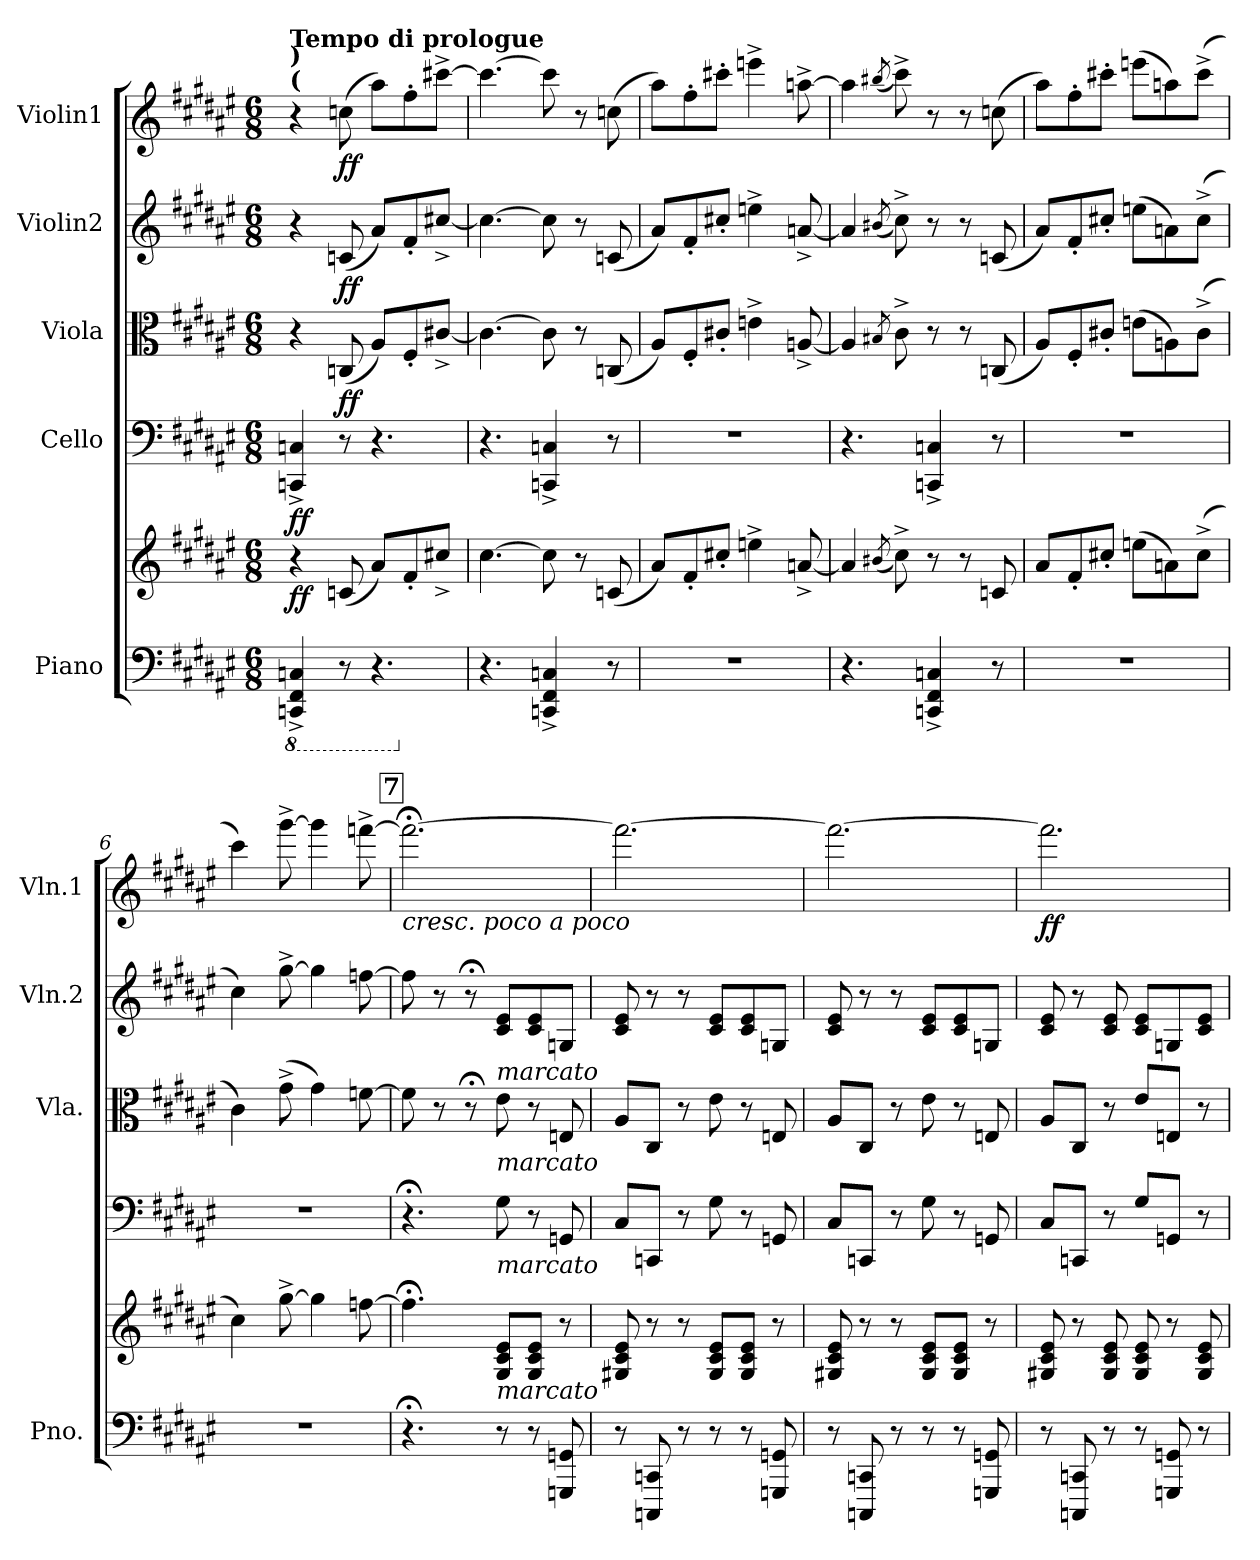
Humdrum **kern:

**kern	**kern	**dynam	**kern	**dynam	**kern	**dynam	**kern	**dynam	**kern	**dynam
*part5	*part5	*part5	*part4	*part4	*part3	*part3	*part2	*part2	*part1	*part1
*staff6	*staff5	*staff5/6	*staff4	*staff4	*staff3	*staff3	*staff2	*staff2	*staff1	*staff1
*I"Piano	*	*	*I"Cello	*	*I"Viola	*	*I"Violin2	*	*I"Violin1	*
*I'Pno.	*	*	*	*	*I'Vla.	*	*I'Vln.2	*	*I'Vln.1	*
*clefF4	*clefG2	*	*clefF4	*	*clefC3	*	*clefG2	*	*clefG2	*
*k[f#c#g#d#a#e#]	*k[f#c#g#d#a#e#]	*	*k[f#c#g#d#a#e#]	*	*k[f#c#g#d#a#e#]	*	*k[f#c#g#d#a#e#]	*	*k[f#c#g#d#a#e#]	*
*M6/8	*M6/8	*	*M6/8	*	*M6/8	*	*M6/8	*	*M6/8	*
*8ba	*	*	*	*	*	*	*	*	*	*
*MM192	*MM192	*	*MM192	*	*MM192	*	*MM192	*	*MM192	*
=1	=1	=1	=1	=1	=1	=1	=1	=1	=1	=1
!	!	!	!	!	!	!	!	!	!LO:TX:a:B:t=Tempo di prologue	!
!	!	!	!	!	!	!	!	!	!LO:TX:a:B:t=(	!
!	!	!	!	!	!	!	!	!	!LO:TX:a:B:t=)	!
!	!	!LO:DY:b	!	!LO:DY:b	!	!	!	!	!	!
4CCCn/^ 4FFF#/^ 4CCn/^	4r	ff	4CCn/^ 4Cn/^	ff	4r	.	4r	.	4r	.
!	!	!	!	!	!	!LO:DY:b	!	!LO:DY:b	!	!LO:DY:b
8r	(<8cn/	.	8r	.	(<8Cn/	ff	(<8cn/	ff	(>8ccn\	ff
4.r	8a#/L)	.	4.r	.	8A#/L)	.	8a#/L)	.	8aa#\L)	.
.	8f#'/	.	.	.	8F#'/	.	8f#'/	.	8ff#'\	.
.	8cc#X^/J	.	.	.	[8c#X^/J	.	[8cc#X^/J	.	[8ccc#X^\J	.
=2	=2	=2	=2	=2	=2	=2	=2	=2	=2	=2
*X8ba	*	*	*	*	*	*	*	*	*	*
4.r	[4.cc#\	.	4.r	.	4.c#\_	.	4.cc#\_	.	4.ccc#\_	.
*8ba	*	*	*	*	*	*	*	*	*	*
4CCCn/^ 4FFF#/^ 4CCn/^	8cc#\]	.	4CCn/^ 4Cn/^	.	8c#\]	.	8cc#\]	.	8ccc#\]	.
.	8r	.	.	.	8r	.	8r	.	8r	.
8r	(<8cn/	.	8r	.	(<8Cn/	.	(<8cn/	.	(>8ccn\	.
=3	=3	=3	=3	=3	=3	=3	=3	=3	=3	=3
*X8ba	*	*	*	*	*	*	*	*	*	*
2.r	8a#/L)	.	2.r	.	8A#/L)	.	8a#/L)	.	8aa#\L)	.
.	8f#'/	.	.	.	8F#'/	.	8f#'/	.	8ff#'\	.
.	8cc#X'/J	.	.	.	8c#X'/J	.	8cc#X'/J	.	8ccc#X'\J	.
.	4een^\	.	.	.	4en^\	.	4een^\	.	4eeen^\	.
.	[8an^/	.	.	.	[8An^/	.	[8an^/	.	[8aan^\	.
=4	=4	=4	=4	=4	=4	=4	=4	=4	=4	=4
4.r	4a/]	.	4.r	.	4A/]	.	4a/]	.	4aa\]	.
.	(>8qb#X/	.	.	.	8qB#X/	.	(>8qb#X/	.	(>8qbb#X/	.
.	8cc#^\)	.	.	.	8c#^\	.	8cc#^\)	.	8ccc#^\)	.
*8ba	*	*	*	*	*	*	*	*	*	*
4CCCn/^ 4FFF#/^ 4CCn/^	8r	.	4CCn/^ 4Cn/^	.	8r	.	8r	.	8r	.
.	8r	.	.	.	8r	.	8r	.	8r	.
8r	8cn/	.	8r	.	(<8Cn/	.	(<8cn/	.	(>8ccn\	.
=5	=5	=5	=5	=5	=5	=5	=5	=5	=5	=5
*X8ba	*	*	*	*	*	*	*	*	*	*
2.r	8a#/L	.	2.r	.	8A#/L)	.	8a#/L)	.	8aa#\L)	.
.	8f#'/	.	.	.	8F#'/	.	8f#'/	.	8ff#'\	.
.	8cc#X'/J	.	.	.	8c#X'/J	.	8cc#X'/J	.	8ccc#X'\J	.
.	(>8een\L	.	.	.	(>8en\L	.	(>8een\L	.	(>8eeen\L	.
.	8an\)	.	.	.	8An\)	.	8an\)	.	8aan\)	.
.	(>8cc#^\J	.	.	.	(>8c#^\J	.	(>8cc#^\J	.	(>8ccc#^\J	.
=6	=6	=6	=6	=6	=6	=6	=6	=6	=6	=6
2.r	4cc#\)	.	2.r	.	4c#\)	.	4cc#\)	.	4ccc#\)	.
.	[8gg#^\	.	.	.	(>8g#^\	.	[8gg#^\	.	[8ggg#^\	.
.	4gg#\]	.	.	.	4g#\)	.	4gg#\]	.	4ggg#\]	.
!	!	!	!	!	!	!	!	!	!	!LO:DY:b
.	[8ffn\	.	.	.	[8fn\	.	[8ffn\	.	[8fffn^\	other-dynamics
!!LO:LB:g=z
!!LO:REH:place=s1:a:B:fs=14:t=7
=7	=7	=7	=7	=7	=7	=7	=7	=7	=7	=7
!	!	!	!	!	!	!	!	!	!LO:TX:b:i:t=cresc. poco a poco	!
4.r;<	4.ff;<\]	.	4.r;<	.	8f\]	.	8ff\]	.	2.fff;<\_	.
.	.	.	.	.	8r	.	8r	.	.	.
.	.	.	.	.	8r;<	.	8r;<	.	.	.
!	!	!	!	!	!	!	!LO:TX:b:i:t=marcato	!	!	!
!	!	!	!	!	!LO:TX:b:i:t=marcato	!	!	!	!	!
!	!	!	!LO:TX:b:i:t=marcato	!	!	!	!	!	!	!
!	!LO:TX:b:i:t=marcato	!	!	!	!	!	!	!	!	!
8r	8G#/ 8c#/ 8e#/L	.	8G#\	.	8e#\	.	8c#/ 8e#/L	.	.	.
8r	8G#/ 8c#/ 8e#/J	.	8r	.	8r	.	8c#/ 8e#/	.	.	.
8GGGn/ 8GGn/	8r	.	8GGn/	.	8En/	.	8Gn/J	.	.	.
=8	=8	=8	=8	=8	=8	=8	=8	=8	=8	=8
8r	8G#X/ 8c#/ 8e#/	.	8C#/L	.	8A#/L	.	8c#/ 8e#/	.	2.fff\_	.
8CCCn/ 8CCn/	8r	.	8CCn/J	.	8C#/J	.	8r	.	.	.
8r	8r	.	8r	.	8r	.	8r	.	.	.
8r	8G#/ 8c#/ 8e#/L	.	8G#\	.	8e#\	.	8c#/ 8e#/L	.	.	.
8r	8G#/ 8c#/ 8e#/J	.	8r	.	8r	.	8c#/ 8e#/	.	.	.
8GGGn/ 8GGn/	8r	.	8GGn/	.	8En/	.	8Gn/J	.	.	.
=9	=9	=9	=9	=9	=9	=9	=9	=9	=9	=9
8r	8G#X/ 8c#/ 8e#/	.	8C#/L	.	8A#/L	.	8c#/ 8e#/	.	2.fff\_	.
8CCCn/ 8CCn/	8r	.	8CCn/J	.	8C#/J	.	8r	.	.	.
8r	8r	.	8r	.	8r	.	8r	.	.	.
8r	8G#/ 8c#/ 8e#/L	.	8G#\	.	8e#\	.	8c#/ 8e#/L	.	.	.
8r	8G#/ 8c#/ 8e#/J	.	8r	.	8r	.	8c#/ 8e#/	.	.	.
8GGGn/ 8GGn/	8r	.	8GGn/	.	8En/	.	8Gn/J	.	.	.
=10	=10	=10	=10	=10	=10	=10	=10	=10	=10	=10
!	!	!	!	!	!	!	!	!	!	!LO:DY:b
8r	8G#X/ 8c#/ 8e#/	.	8C#/L	.	8A#/L	.	8c#/ 8e#/	.	2.fff\]	ff
8CCCn/ 8CCn/	8r	.	8CCn/J	.	8C#/J	.	8r	.	.	.
8r	8G#/ 8c#/ 8e#/	.	8r	.	8r	.	8c#/ 8e#/	.	.	.
8r	8G#/ 8c#/ 8e#/	.	8G#/L	.	8e#/L	.	8c#/ 8e#/L	.	.	.
8GGGn/ 8GGn/	8r	.	8GGn/J	.	8En/J	.	8Gn/	.	.	.
8r	8G#/ 8c#/ 8e#/	.	8r	.	8r	.	8c#/ 8e#/J	.	.	.
=	=	=	=	=	=	=	=	=	=	=
*-	*-	*-	*-	*-	*-	*-	*-	*-	*-	*-
